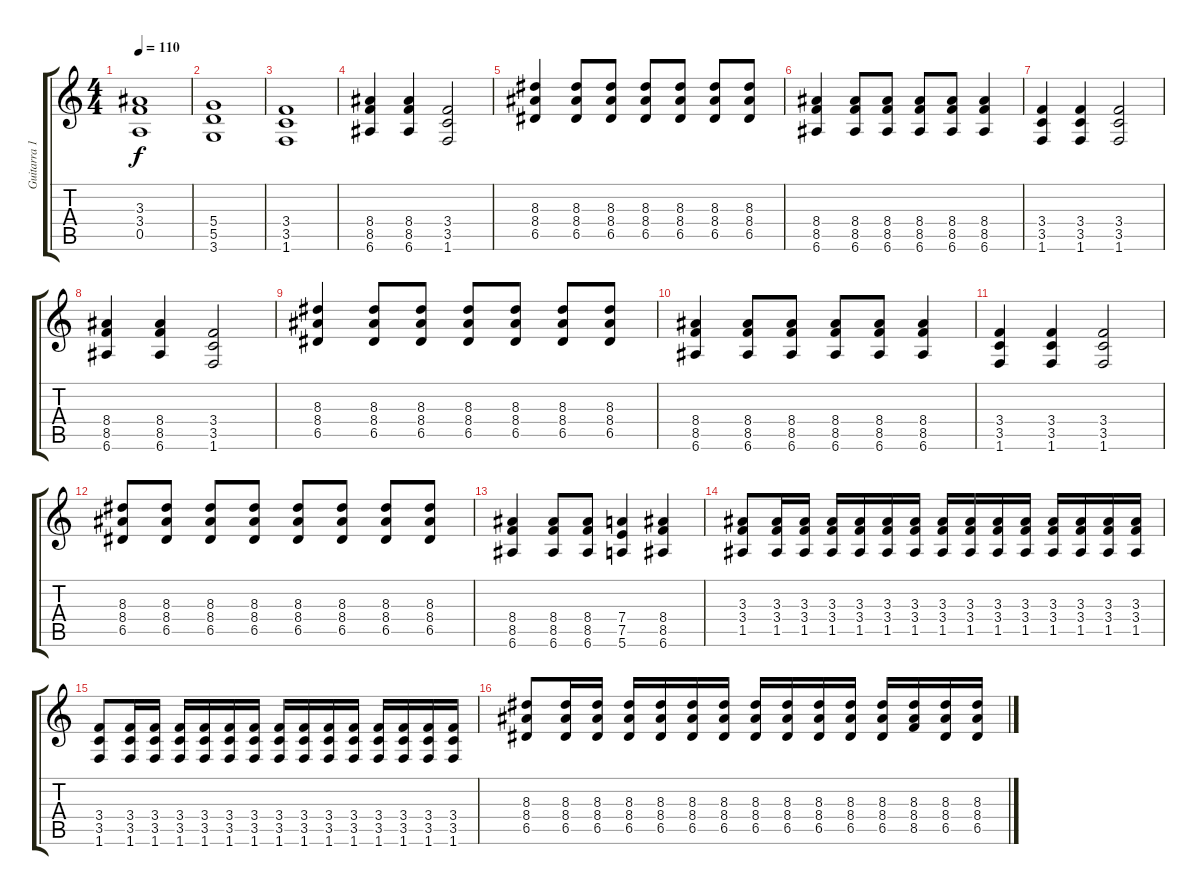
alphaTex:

\track ("Guitarra 1" "Guitarra 1") {instrument overdrivenguitar}
\staff {score tabs}
\tuning (E4 B3 G3 D3 A2 E2) {hide}
\ts (4 4)
\tempo 110
\clef g2
\ks c
(3.3 3.4 0.5).1{dy f} |
(5.4 5.5 3.6).1 |
(3.4 3.5 1.6).1 |
(8.4 8.5 6.6).4 (8.4 8.5 6.6).4 (3.4 3.5 1.6).2 |
(8.3 8.4 6.5).4 (8.3 8.4 6.5).8 (8.3 8.4 6.5).8 (8.3 8.4 6.5).8 (8.3 8.4 6.5).8 (8.3 8.4 6.5).8 (8.3 8.4 6.5).8 |
(8.4 8.5 6.6).4 (8.4 8.5 6.6).8 (8.4 8.5 6.6).8 (8.4 8.5 6.6).8 (8.4 8.5 6.6).8 (8.4 8.5 6.6).4 |
(3.4 3.5 1.6).4 (3.4 3.5 1.6).4 (3.4 3.5 1.6).2 |
(8.4 8.5 6.6).4 (8.4 8.5 6.6).4 (3.4 3.5 1.6).2 |
(8.3 8.4 6.5).4 (8.3 8.4 6.5).8 (8.3 8.4 6.5).8 (8.3 8.4 6.5).8 (8.3 8.4 6.5).8 (8.3 8.4 6.5).8 (8.3 8.4 6.5).8 |
(8.4 8.5 6.6).4 (8.4 8.5 6.6).8 (8.4 8.5 6.6).8 (8.4 8.5 6.6).8 (8.4 8.5 6.6).8 (8.4 8.5 6.6).4 |
(3.4 3.5 1.6).4 (3.4 3.5 1.6).4 (3.4 3.5 1.6).2 |
(8.3 8.4 6.5).8 (8.3 8.4 6.5).8 (8.3 8.4 6.5).8 (8.3 8.4 6.5).8 (8.3 8.4 6.5).8 (8.3 8.4 6.5).8 (8.3 8.4 6.5).8 (8.3 8.4 6.5).8 |
(8.4 8.5 6.6).4 (8.4 8.5 6.6).8 (8.4 8.5 6.6).8 (7.4 7.5 5.6).4 (8.4 8.5 6.6).4 |
(3.3 3.4 1.5).8 (3.3 3.4 1.5).16 (3.3 3.4 1.5).16 (3.3 3.4 1.5).16 (3.3 3.4 1.5).16 (3.3 3.4 1.5).16 (3.3 3.4 1.5).16 (3.3 3.4 1.5).16 (3.3 3.4 1.5).16 (3.3 3.4 1.5).16 (3.3 3.4 1.5).16 (3.3 3.4 1.5).16 (3.3 3.4 1.5).16 (3.3 3.4 1.5).16 (3.3 3.4 1.5).16 |
(3.4 3.5 1.6).8 (3.4 3.5 1.6).16 (3.4 3.5 1.6).16 (3.4 3.5 1.6).16 (3.4 3.5 1.6).16 (3.4 3.5 1.6).16 (3.4 3.5 1.6).16 (3.4 3.5 1.6).16 (3.4 3.5 1.6).16 (3.4 3.5 1.6).16 (3.4 3.5 1.6).16 (3.4 3.5 1.6).16 (3.4 3.5 1.6).16 (3.4 3.5 1.6).16 (3.4 3.5 1.6).16 |
(8.3 8.4 6.5).8 (8.3 8.4 6.5).16 (8.3 8.4 6.5).16 (8.3 8.4 6.5).16 (8.3 8.4 6.5).16 (8.3 8.4 6.5).16 (8.3 8.4 6.5).16 (8.3 8.4 6.5).16 (8.3 8.4 6.5).16 (8.3 8.4 6.5).16 (8.3 8.4 6.5).16 (8.3 8.4 6.5).16 (8.3 8.4 8.5).16 (8.3 8.4 6.5).16 (8.3 8.4 6.5).16
